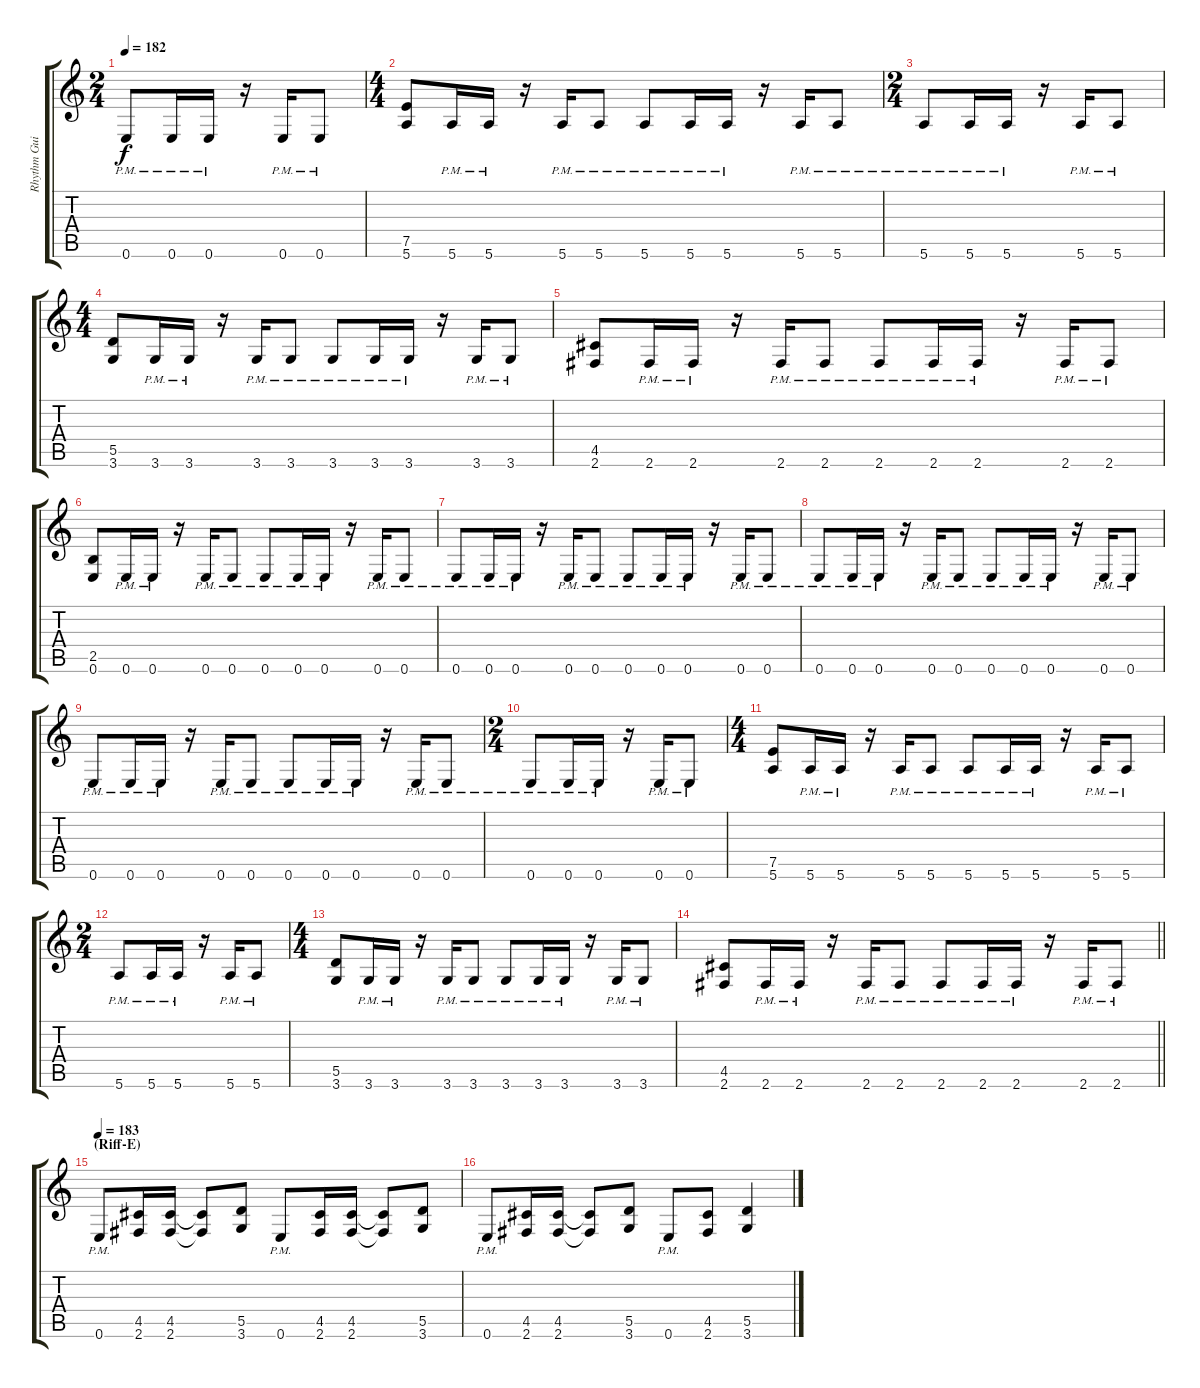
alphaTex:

\track ("Rhythm Guitar II" "Rhythm Gui") {instrument overdrivenguitar}
\staff {score tabs}
\tuning (E4 B3 G3 D3 A2 E2) {hide}
\ts (2 4)
\tempo 182
\clef g2
\ks c
0.6{pm}.8{dy f} 0.6{pm}.16 0.6{pm}.16 r.16 0.6{pm}.16 0.6{pm}.8 |
\ts (4 4)
(7.5 5.6).8 5.6{pm}.16 5.6{pm}.16 r.16 5.6{pm}.16 5.6{pm}.8 5.6{pm}.8 5.6{pm}.16 5.6{pm}.16 r.16 5.6{pm}.16 5.6{pm}.8 |
\ts (2 4)
5.6{pm}.8 5.6{pm}.16 5.6{pm}.16 r.16 5.6{pm}.16 5.6{pm}.8 |
\ts (4 4)
(5.5 3.6).8 3.6{pm}.16 3.6{pm}.16 r.16 3.6{pm}.16 3.6{pm}.8 3.6{pm}.8 3.6{pm}.16 3.6{pm}.16 r.16 3.6{pm}.16 3.6{pm}.8 |
(4.5 2.6).8 2.6{pm}.16 2.6{pm}.16 r.16 2.6{pm}.16 2.6{pm}.8 2.6{pm}.8 2.6{pm}.16 2.6{pm}.16 r.16 2.6{pm}.16 2.6{pm}.8 |
(2.5 0.6).8 0.6{pm}.16 0.6{pm}.16 r.16 0.6{pm}.16 0.6{pm}.8 0.6{pm}.8 0.6{pm}.16 0.6{pm}.16 r.16 0.6{pm}.16 0.6{pm}.8 |
0.6{pm}.8 0.6{pm}.16 0.6{pm}.16 r.16 0.6{pm}.16 0.6{pm}.8 0.6{pm}.8 0.6{pm}.16 0.6{pm}.16 r.16 0.6{pm}.16 0.6{pm}.8 |
0.6{pm}.8 0.6{pm}.16 0.6{pm}.16 r.16 0.6{pm}.16 0.6{pm}.8 0.6{pm}.8 0.6{pm}.16 0.6{pm}.16 r.16 0.6{pm}.16 0.6{pm}.8 |
0.6{pm}.8 0.6{pm}.16 0.6{pm}.16 r.16 0.6{pm}.16 0.6{pm}.8 0.6{pm}.8 0.6{pm}.16 0.6{pm}.16 r.16 0.6{pm}.16 0.6{pm}.8 |
\ts (2 4)
0.6{pm}.8 0.6{pm}.16 0.6{pm}.16 r.16 0.6{pm}.16 0.6{pm}.8 |
\ts (4 4)
(7.5 5.6).8 5.6{pm}.16 5.6{pm}.16 r.16 5.6{pm}.16 5.6{pm}.8 5.6{pm}.8 5.6{pm}.16 5.6{pm}.16 r.16 5.6{pm}.16 5.6{pm}.8 |
\ts (2 4)
5.6{pm}.8 5.6{pm}.16 5.6{pm}.16 r.16 5.6{pm}.16 5.6{pm}.8 |
\ts (4 4)
(5.5 3.6).8 3.6{pm}.16 3.6{pm}.16 r.16 3.6{pm}.16 3.6{pm}.8 3.6{pm}.8 3.6{pm}.16 3.6{pm}.16 r.16 3.6{pm}.16 3.6{pm}.8 |
\barLineRight lightlight
(4.5 2.6).8 2.6{pm}.16 2.6{pm}.16 r.16 2.6{pm}.16 2.6{pm}.8 2.6{pm}.8 2.6{pm}.16 2.6{pm}.16 r.16 2.6{pm}.16 2.6{pm}.8 |
\section ("" "(Riff-E)")
\tempo 183
0.6{pm}.8 (4.5 2.6).16 (4.5 2.6).16 (4.5{t} 2.6{t}).8 (5.5 3.6).8 0.6{pm}.8 (4.5 2.6).16 (4.5 2.6).16 (4.5{t} 2.6{t}).8 (5.5 3.6).8 |
0.6{pm}.8 (4.5 2.6).16 (4.5 2.6).16 (4.5{t} 2.6{t}).8 (5.5 3.6).8 0.6{pm}.8 (4.5 2.6).8 (5.5 3.6).4
